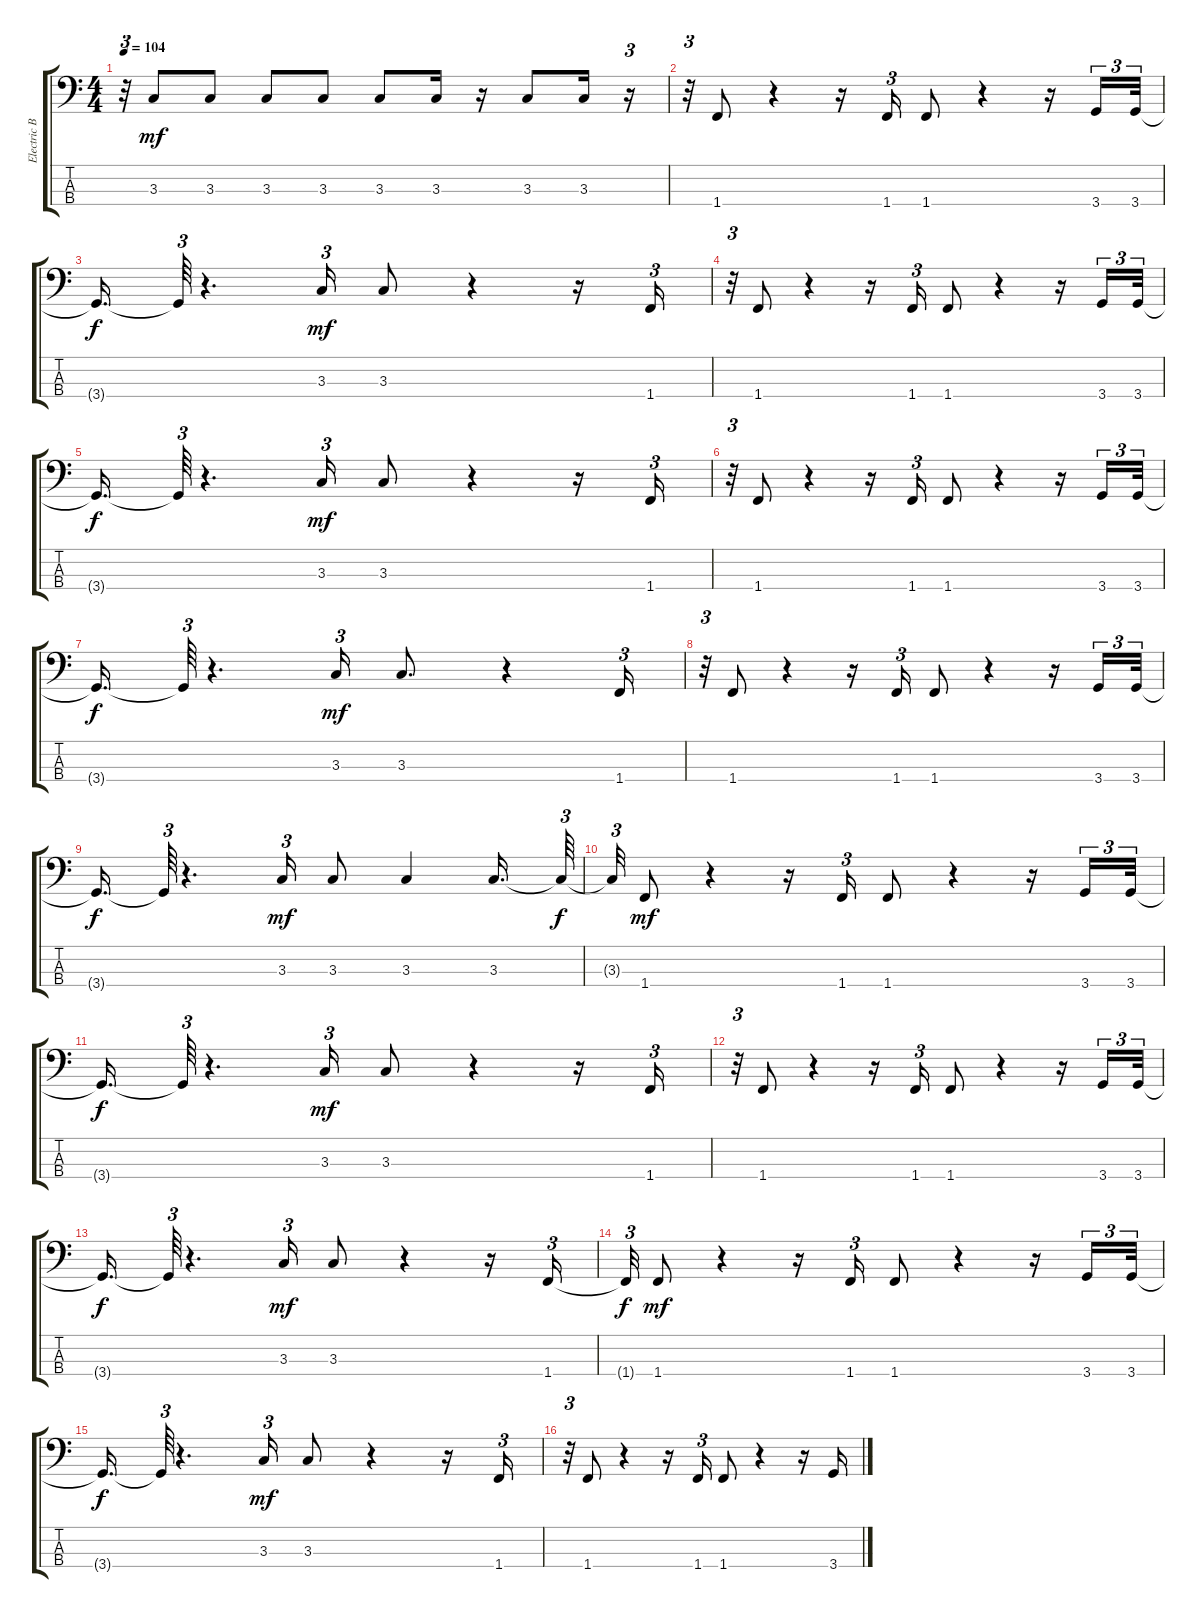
\track ("Electric Bass (finger)" "Electric B") {instrument electricbassfinger}
\staff {score tabs}
\tuning (G2 D2 A1 E1) {hide}
\ts (4 4)
\tempo 104
\clef f4
\ks c
r.32{tu (3 2) dy mf} 3.3.8 3.3.8 3.3.8 3.3.8 3.3.8 3.3.16 r.16 3.3.8 3.3.16 r.16{tu (3 2)} |
r.32{tu (3 2)} 1.4.8 r.4 r.16 1.4.16{tu (3 2)} 1.4.8 r.4 r.16 3.4.16{tu (3 2)} 3.4.32{tu (3 2)} |
3.4{t}.16{d dy f} 3.4{t}.64{tu (3 2)} r.4{d} 3.3.16{tu (3 2) dy mf} 3.3.8 r.4 r.16 1.4.16{tu (3 2)} |
r.32{tu (3 2)} 1.4.8 r.4 r.16 1.4.16{tu (3 2)} 1.4.8 r.4 r.16 3.4.16{tu (3 2)} 3.4.32{tu (3 2)} |
3.4{t}.16{d dy f} 3.4{t}.64{tu (3 2)} r.4{d} 3.3.16{tu (3 2) dy mf} 3.3.8 r.4 r.16 1.4.16{tu (3 2)} |
r.32{tu (3 2)} 1.4.8 r.4 r.16 1.4.16{tu (3 2)} 1.4.8 r.4 r.16 3.4.16{tu (3 2)} 3.4.32{tu (3 2)} |
3.4{t}.16{d dy f} 3.4{t}.64{tu (3 2)} r.4{d} 3.3.16{tu (3 2) dy mf} 3.3.8{d} r.4 1.4.16{tu (3 2)} |
r.32{tu (3 2)} 1.4.8 r.4 r.16 1.4.16{tu (3 2)} 1.4.8 r.4 r.16 3.4.16{tu (3 2)} 3.4.32{tu (3 2)} |
3.4{t}.16{d dy f} 3.4{t}.64{tu (3 2)} r.4{d} 3.3.16{tu (3 2) dy mf} 3.3.8 3.3.4 3.3.16{d} 3.3{t}.64{tu (3 2) dy f} |
3.3{t}.32{tu (3 2)} 1.4.8{dy mf} r.4 r.16 1.4.16{tu (3 2)} 1.4.8 r.4 r.16 3.4.16{tu (3 2)} 3.4.32{tu (3 2)} |
3.4{t}.16{d dy f} 3.4{t}.64{tu (3 2)} r.4{d} 3.3.16{tu (3 2) dy mf} 3.3.8 r.4 r.16 1.4.16{tu (3 2)} |
r.32{tu (3 2)} 1.4.8 r.4 r.16 1.4.16{tu (3 2)} 1.4.8 r.4 r.16 3.4.16{tu (3 2)} 3.4.32{tu (3 2)} |
3.4{t}.16{d dy f} 3.4{t}.64{tu (3 2)} r.4{d} 3.3.16{tu (3 2) dy mf} 3.3.8 r.4 r.16 1.4.16{tu (3 2)} |
1.4{t}.32{tu (3 2) dy f} 1.4.8{dy mf} r.4 r.16 1.4.16{tu (3 2)} 1.4.8 r.4 r.16 3.4.16{tu (3 2)} 3.4.32{tu (3 2)} |
3.4{t}.16{d dy f} 3.4{t}.64{tu (3 2)} r.4{d} 3.3.16{tu (3 2) dy mf} 3.3.8 r.4 r.16 1.4.16{tu (3 2)} |
r.32{tu (3 2)} 1.4.8 r.4 r.16 1.4.16{tu (3 2)} 1.4.8 r.4 r.16 3.4.16
